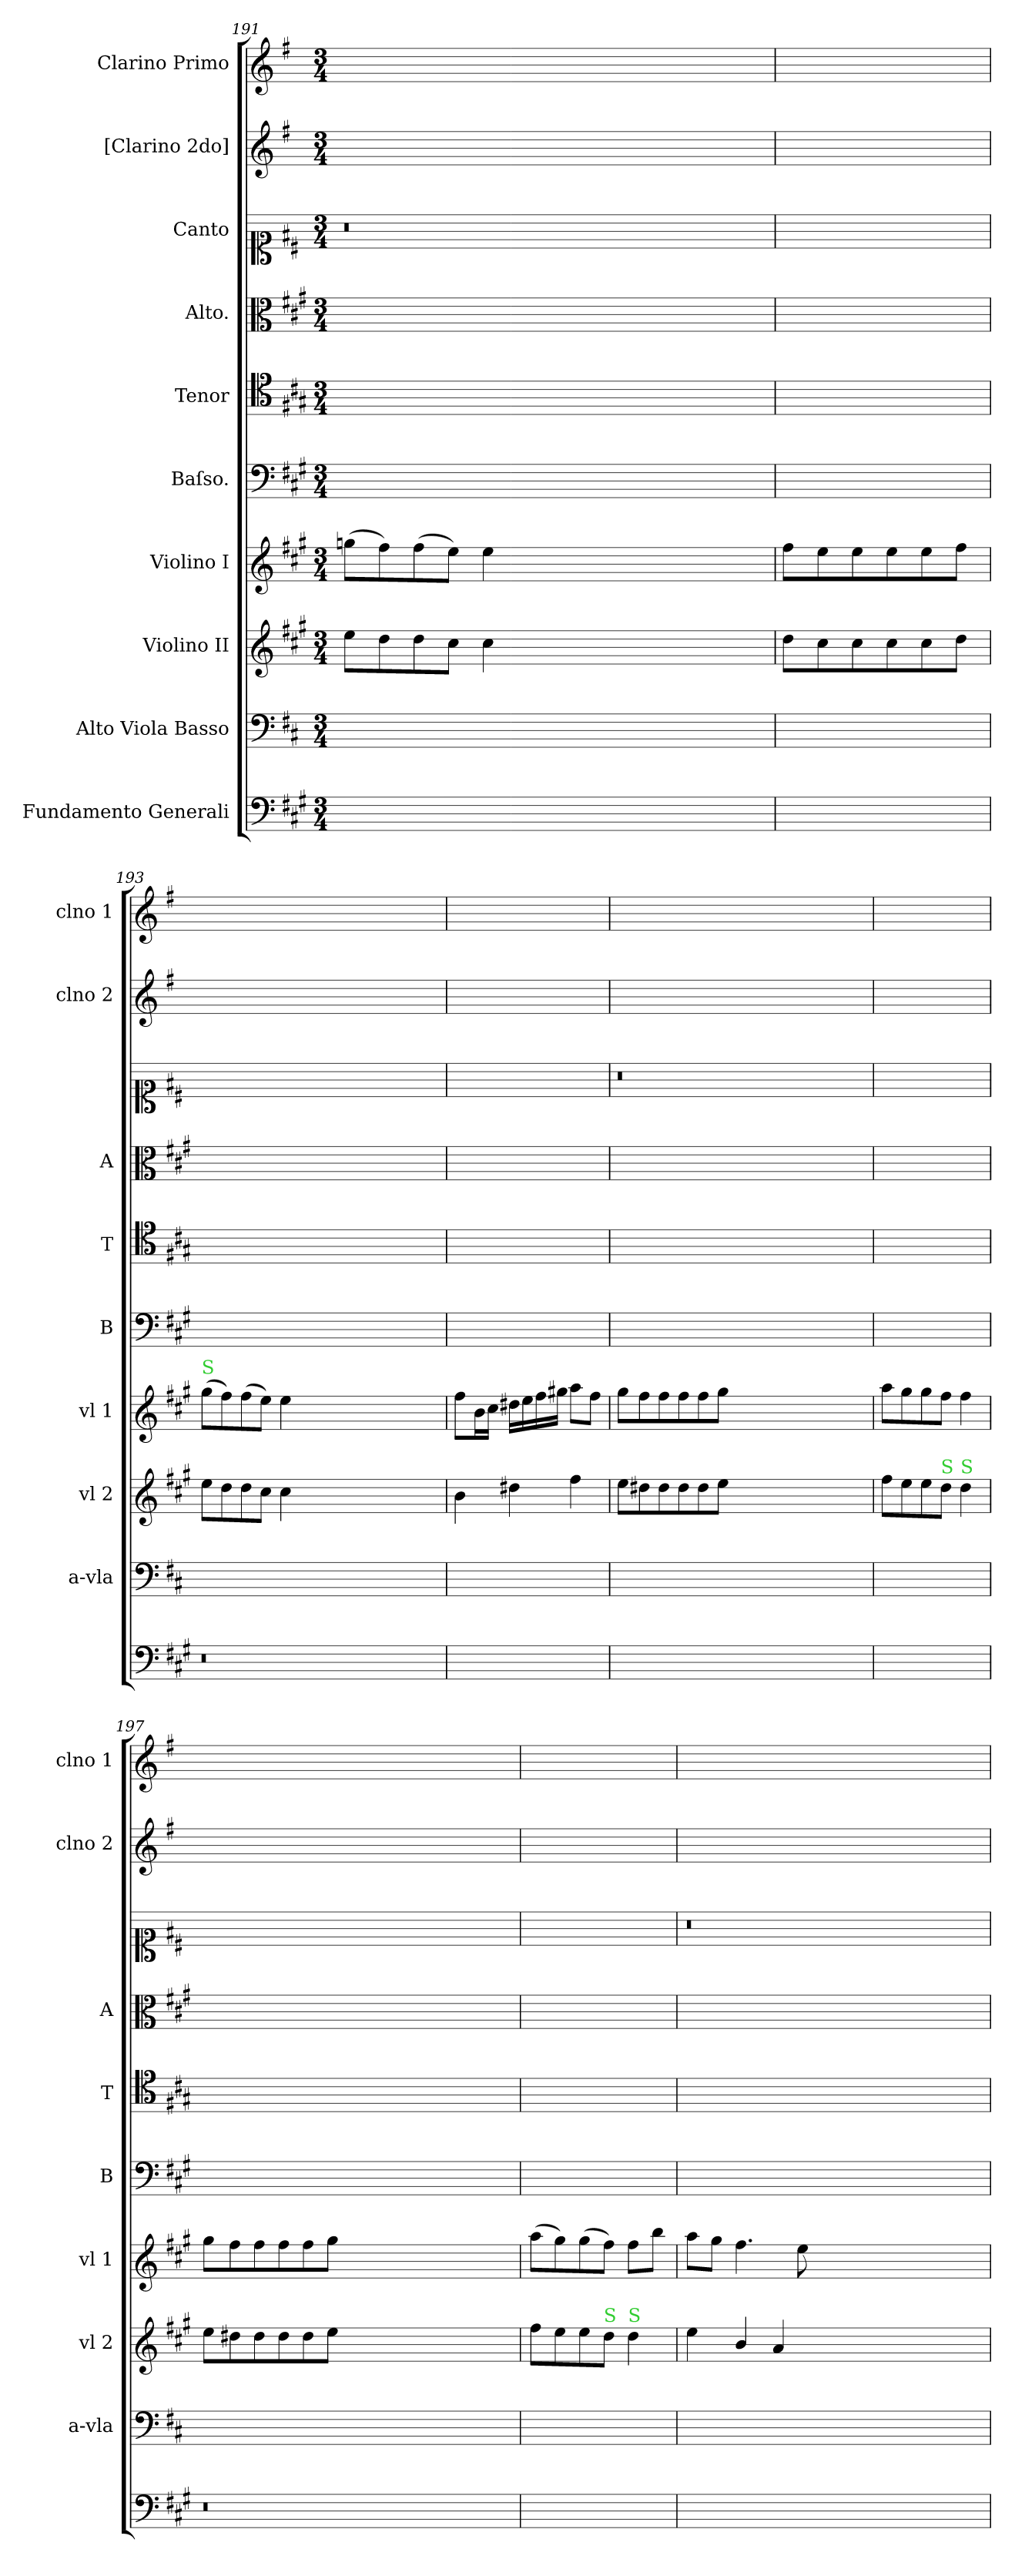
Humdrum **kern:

**kern	**kern	**kern	**kern	**kern	**kern	**kern	**kern	**kern	**kern
*part10	*part9	*part8	*part7	*part6	*part5	*part4	*part3	*part2	*part1
*staff10	*staff9	*staff8	*staff7	*staff6	*staff5	*staff4	*staff3	*staff2	*staff1
*I"Fundamento Generali	*I"Alto Viola Basso	*I"Violino II	*I"Violino I	*I"Baſso.	*I"Tenor	*I"Alto.	*I"Canto	*I"[Clarino 2do]	*I"Clarino Primo
*	*I'a-vla	*I'vl 2	*I'vl 1	*I'B	*I'T	*I'A	*	*I'clno 2	*I'clno 1
*clefF4	*clefF4	*clefG2	*clefG2	*clefF4	*clefC4	*clefC3	*clefC1	*clefG2	*clefG2
*	*	*	*	*	*	*	*	*ITrd-1c-2	*ITrd-1c-2
*k[f#c#g#]	*k[f#c#]	*k[f#c#g#]	*k[f#c#g#]	*k[f#c#g#]	*k[f#c#g#]	*k[f#c#g#]	*k[f#c#]	*k[f#c#g#]	*k[f#c#g#]
*M3/4	*M3/4	*M3/4	*M3/4	*M3/4	*M3/4	*M3/4	*M3/4	*M3/4	*M3/4
=191	=191	=191	=191	=191	=191	=191	=191	=191	=191
0.ryy	2.ryy	8ee\L	(8ggn\L	2.ryy	2.ryy	2.ryy	0.r	2.ryy	2.ryy
.	.	8dd\	8ff#\)	.	.	.	.	.	.
.	.	8dd\	(8ff#\	.	.	.	.	.	.
.	.	8cc#\J	8ee\J)	.	.	.	.	.	.
.	.	4cc#\	4ee\	.	.	.	.	.	.
.	0ryy	0ryy	0ryy	0ryy	0ryy	0ryy	.	0ryy	0ryy
.	4ryy	4ryy	4ryy	4ryy	4ryy	4ryy	.	4ryy	4ryy
=192	=192	=192	=192	=192	=192	=192	=192	=192	=192
2.ryy	2.ryy	8dd\L	8ff#\L	2.ryy	2.ryy	2.ryy	2.ryy	2.ryy	2.ryy
.	.	8cc#\	8ee\	.	.	.	.	.	.
.	.	8cc#\	8ee\	.	.	.	.	.	.
.	.	8cc#\	8ee\	.	.	.	.	.	.
.	.	8cc#\	8ee\	.	.	.	.	.	.
.	.	8dd\J	8ff#\J	.	.	.	.	.	.
=193	=193	=193	=193	=193	=193	=193	=193	=193	=193
!	!	!	!LO:TX:a:color=limegreen:t=S	!	!	!	!	!	!
0.r	2.ryy	8ee\L	(8gg#\L	2.ryy	2.ryy	2.ryy	0.ryy	2.ryy	2.ryy
.	.	8dd\	8ff#\)	.	.	.	.	.	.
.	.	8dd\	(8ff#\	.	.	.	.	.	.
.	.	8cc#\J	8ee\J)	.	.	.	.	.	.
.	.	4cc#\	4ee\	.	.	.	.	.	.
.	0ryy	0ryy	0ryy	0ryy	0ryy	0ryy	.	0ryy	0ryy
.	4ryy	4ryy	4ryy	4ryy	4ryy	4ryy	.	4ryy	4ryy
=194	=194	=194	=194	=194	=194	=194	=194	=194	=194
2.ryy	2.ryy	4b\	8ff#\L	2.ryy	2.ryy	2.ryy	2.ryy	2.ryy	2.ryy
.	.	.	16b\L	.	.	.	.	.	.
.	.	.	16cc#\JJ	.	.	.	.	.	.
.	.	4dd#X\	16dd#X\LL	.	.	.	.	.	.
.	.	.	16ee\	.	.	.	.	.	.
.	.	.	16ff#\	.	.	.	.	.	.
.	.	.	16gg#X\JJ	.	.	.	.	.	.
.	.	4ff#\	8aa\L	.	.	.	.	.	.
.	.	.	8ff#\J	.	.	.	.	.	.
=195	=195	=195	=195	=195	=195	=195	=195	=195	=195
0.ryy	2.ryy	8ee\L	8gg#\L	2.ryy	2.ryy	2.ryy	0.r	2.ryy	2.ryy
.	.	8dd#X\	8ff#\	.	.	.	.	.	.
.	.	8dd#\	8ff#\	.	.	.	.	.	.
.	.	8dd#\	8ff#\	.	.	.	.	.	.
.	.	8dd#\	8ff#\	.	.	.	.	.	.
.	.	8ee\J	8gg#\J	.	.	.	.	.	.
.	0ryy	0ryy	0ryy	0ryy	0ryy	0ryy	.	0ryy	0ryy
.	4ryy	4ryy	4ryy	4ryy	4ryy	4ryy	.	4ryy	4ryy
=196	=196	=196	=196	=196	=196	=196	=196	=196	=196
2.ryy	2.ryy	8ff#\L	8aa\L	2.ryy	2.ryy	2.ryy	2.ryy	2.ryy	2.ryy
.	.	8ee\	8gg#\	.	.	.	.	.	.
.	.	8ee\	8gg#\	.	.	.	.	.	.
!	!	!LO:TX:a:color=limegreen:t=S	!	!	!	!	!	!	!
.	.	8dd\J	8ff#\J	.	.	.	.	.	.
!	!	!LO:TX:a:color=limegreen:t=S	!	!	!	!	!	!	!
.	.	4dd\	4ff#\	.	.	.	.	.	.
=197	=197	=197	=197	=197	=197	=197	=197	=197	=197
0.r	2.ryy	8ee\L	8gg#\L	2.ryy	2.ryy	2.ryy	0.ryy	2.ryy	2.ryy
.	.	8dd#X\	8ff#\	.	.	.	.	.	.
.	.	8dd#\	8ff#\	.	.	.	.	.	.
.	.	8dd#\	8ff#\	.	.	.	.	.	.
.	.	8dd#\	8ff#\	.	.	.	.	.	.
.	.	8ee\J	8gg#\J	.	.	.	.	.	.
.	0ryy	0ryy	0ryy	0ryy	0ryy	0ryy	.	0ryy	0ryy
.	4ryy	4ryy	4ryy	4ryy	4ryy	4ryy	.	4ryy	4ryy
=198	=198	=198	=198	=198	=198	=198	=198	=198	=198
2.ryy	2.ryy	8ff#\L	(8aa\L	2.ryy	2.ryy	2.ryy	2.ryy	2.ryy	2.ryy
.	.	8ee\	8gg#\)	.	.	.	.	.	.
.	.	8ee\	(8gg#\	.	.	.	.	.	.
!	!	!LO:TX:a:color=limegreen:t=S	!	!	!	!	!	!	!
.	.	8dd\J	8ff#\J)	.	.	.	.	.	.
!	!	!LO:TX:a:color=limegreen:t=S	!	!	!	!	!	!	!
.	.	4dd\	8ff#\L	.	.	.	.	.	.
.	.	.	8bb\J	.	.	.	.	.	.
=199	=199	=199	=199	=199	=199	=199	=199	=199	=199
0.ryy	2.ryy	4ee\	8aa\L	2.ryy	2.ryy	2.ryy	0.r	2.ryy	2.ryy
.	.	.	8gg#\J	.	.	.	.	.	.
.	.	4b/	4.ff#\	.	.	.	.	.	.
.	.	4a/	.	.	.	.	.	.	.
.	.	.	8ee\	.	.	.	.	.	.
.	0ryy	0ryy	0ryy	0ryy	0ryy	0ryy	.	0ryy	0ryy
.	4ryy	4ryy	4ryy	4ryy	4ryy	4ryy	.	4ryy	4ryy
=	=	=	=	=	=	=	=	=	=
*-	*-	*-	*-	*-	*-	*-	*-	*-	*-
